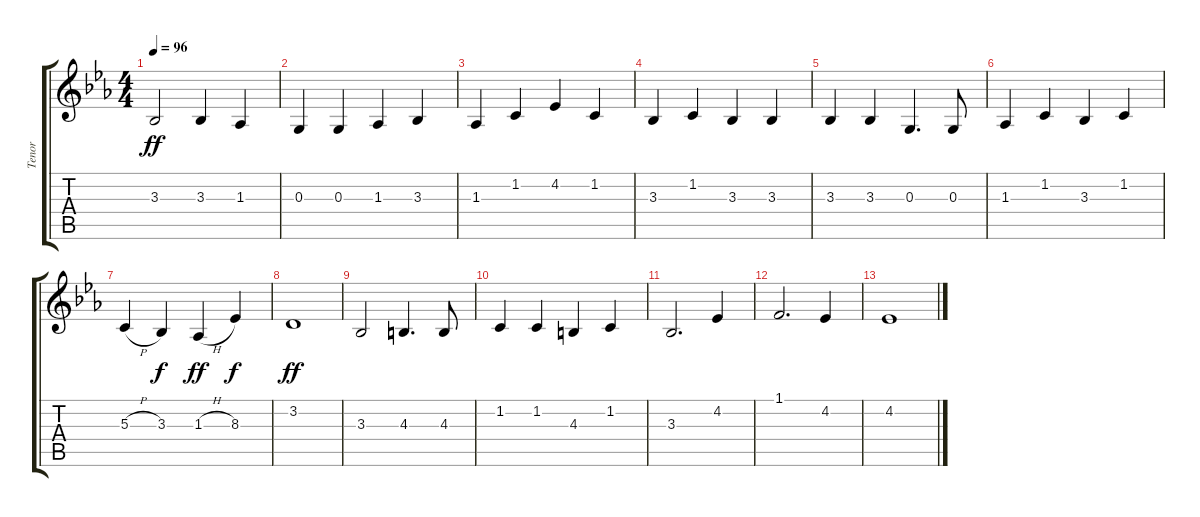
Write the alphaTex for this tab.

\track ("Tenor" "Tenor") {instrument lead6voice}
\staff {score tabs}
\tuning (E4 B3 G3 D3 A2 E2) {hide}
\ts (4 4)
\tempo 96
\clef g2
\ks eb
3.3.2{dy ff} 3.3.4 1.3.4 |
0.3.4 0.3.4 1.3.4 3.3.4 |
1.3.4 1.2.4 4.2.4 1.2.4 |
3.3.4 1.2.4 3.3.4 3.3.4 |
3.3.4 3.3.4 0.3.4{d} 0.3.8 |
1.3.4 1.2.4 3.3.4 1.2.4 |
5.3{h}.4 3.3.4{dy f} 1.3{h}.4{dy ff} 8.3.4{dy f} |
3.2.1{dy ff} |
3.3.2 4.3.4{d} 4.3.8 |
1.2.4 1.2.4 4.3.4 1.2.4 |
3.3.2{d} 4.2.4 |
1.1.2{d} 4.2.4 |
4.2.1
